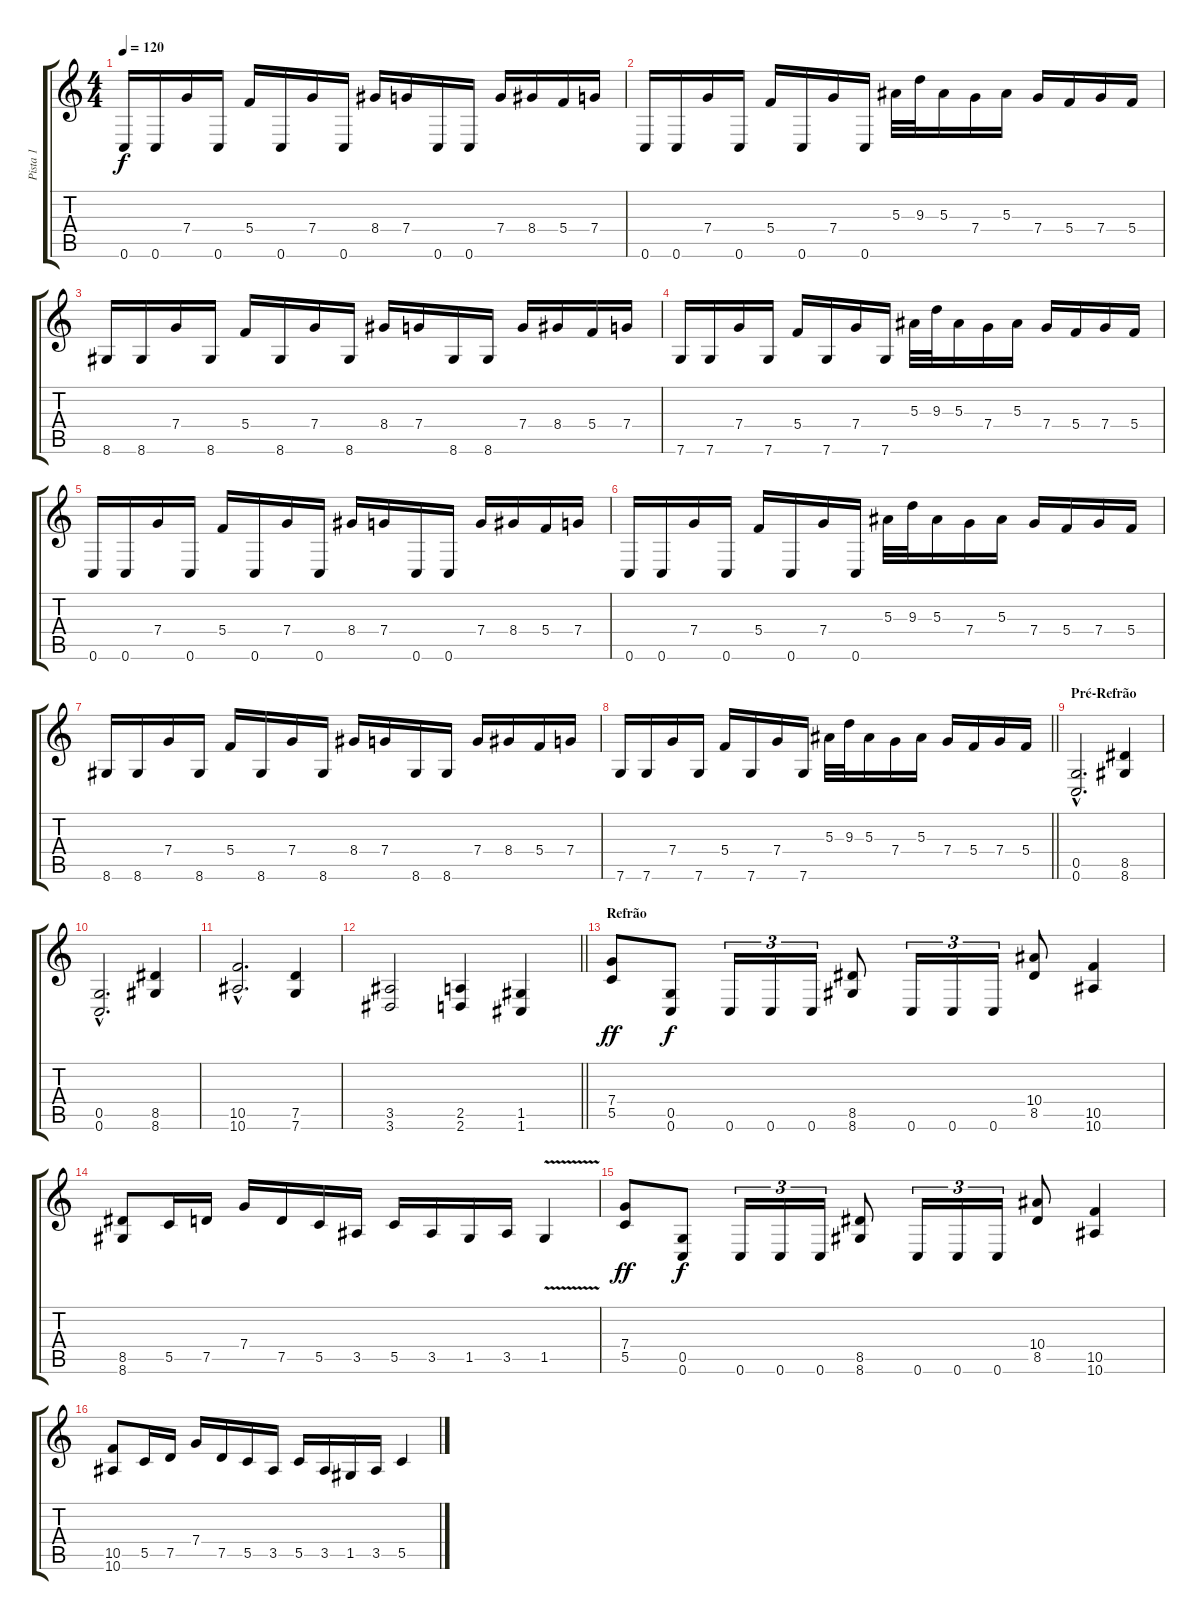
\track ("Pista 1" "Pista 1") {instrument distortionguitar}
\staff {score tabs}
\tuning (D4 A3 F3 C3 G2 C2) {hide}
\ts (4 4)
\tempo 120
\clef g2
\ks c
0.6.16{dy f} 0.6.16 7.4.16 0.6.16 5.4.16 0.6.16 7.4.16 0.6.16 8.4.16 7.4.16 0.6.16 0.6.16 7.4.16 8.4.16 5.4.16 7.4.16 |
0.6.16 0.6.16 7.4.16 0.6.16 5.4.16 0.6.16 7.4.16 0.6.16 5.3.32 9.3.32 5.3.16 7.4.16 5.3.16 7.4.16 5.4.16 7.4.16 5.4.16 |
8.6.16 8.6.16 7.4.16 8.6.16 5.4.16 8.6.16 7.4.16 8.6.16 8.4.16 7.4.16 8.6.16 8.6.16 7.4.16 8.4.16 5.4.16 7.4.16 |
7.6.16 7.6.16 7.4.16 7.6.16 5.4.16 7.6.16 7.4.16 7.6.16 5.3.32 9.3.32 5.3.16 7.4.16 5.3.16 7.4.16 5.4.16 7.4.16 5.4.16 |
0.6.16 0.6.16 7.4.16 0.6.16 5.4.16 0.6.16 7.4.16 0.6.16 8.4.16 7.4.16 0.6.16 0.6.16 7.4.16 8.4.16 5.4.16 7.4.16 |
0.6.16 0.6.16 7.4.16 0.6.16 5.4.16 0.6.16 7.4.16 0.6.16 5.3.32 9.3.32 5.3.16 7.4.16 5.3.16 7.4.16 5.4.16 7.4.16 5.4.16 |
8.6.16 8.6.16 7.4.16 8.6.16 5.4.16 8.6.16 7.4.16 8.6.16 8.4.16 7.4.16 8.6.16 8.6.16 7.4.16 8.4.16 5.4.16 7.4.16 |
\barLineRight lightlight
7.6.16 7.6.16 7.4.16 7.6.16 5.4.16 7.6.16 7.4.16 7.6.16 5.3.32 9.3.32 5.3.16 7.4.16 5.3.16 7.4.16 5.4.16 7.4.16 5.4.16 |
\section ("" "Pré-Refrão")
(0.5{hac} 0.6{hac}).2{d} (8.5 8.6).4 |
(0.5{hac} 0.6{hac}).2{d} (8.5 8.6).4 |
(10.5{hac} 10.6{hac}).2{d} (7.5 7.6).4 |
\barLineRight lightlight
(3.5 3.6).2 (2.5 2.6).4 (1.5 1.6).4 |
\section ("" "Refrão")
(7.4 5.5).8{dy ff} (0.5 0.6).8{dy f} 0.6.16{tu (3 2)} 0.6.16{tu (3 2)} 0.6.16{tu (3 2)} (8.5 8.6).8 0.6.16{tu (3 2)} 0.6.16{tu (3 2)} 0.6.16{tu (3 2)} (10.4 8.5).8 (10.5 10.6).4 |
(8.5 8.6).8 5.5.16 7.5.16 7.4.16 7.5.16 5.5.16 3.5.16 5.5.16 3.5.16 1.5.16 3.5.16 1.5{v}.4 |
(7.4 5.5).8{dy ff} (0.5 0.6).8{dy f} 0.6.16{tu (3 2)} 0.6.16{tu (3 2)} 0.6.16{tu (3 2)} (8.5 8.6).8 0.6.16{tu (3 2)} 0.6.16{tu (3 2)} 0.6.16{tu (3 2)} (10.4 8.5).8 (10.5 10.6).4 |
(10.5 10.6).8 5.5.16 7.5.16 7.4.16 7.5.16 5.5.16 3.5.16 5.5.16 3.5.16 1.5.16 3.5.16 5.5.4
